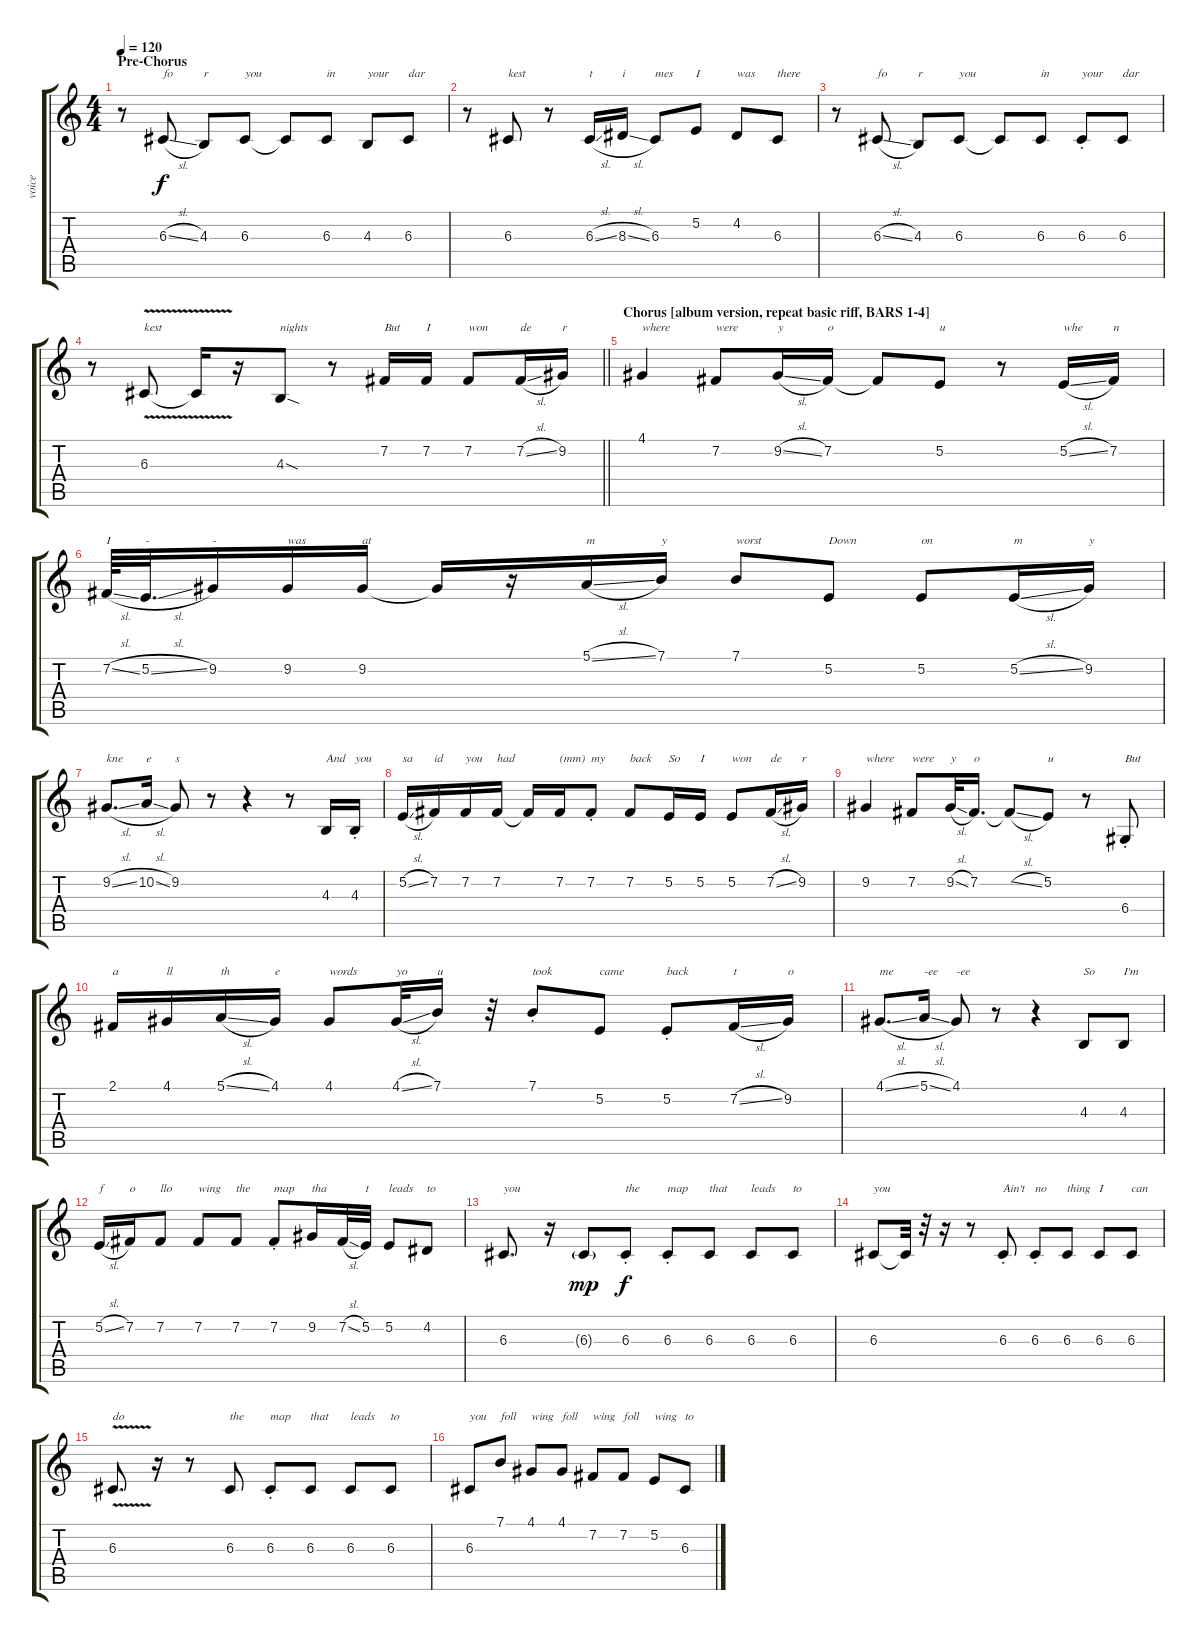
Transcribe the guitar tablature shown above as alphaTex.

\track ("voice" "voice") {instrument lead2sawtooth}
\staff {score tabs}
\tuning (E4 B3 G3 D3 A2 E2) {hide}
\ts (4 4)
\section ("" "Pre-Chorus")
\tempo 120
\clef g2
\ks c
r.8{dy f} 6.3{sl}.8{txt "fo"} 4.3.8{txt "r"} 6.3.8{txt "you"} 6.3{t}.8 6.3.8{txt "in"} 4.3.8{txt "your"} 6.3.8{txt "dar"} |
r.8 6.3.8{txt "kest"} r.8 6.3{sl}.16{txt "t"} 8.3{sl}.16{txt "i"} 6.3.8{txt "mes"} 5.2.8{txt "I"} 4.2.8{txt "was"} 6.3.8{txt "there"} |
r.8 6.3{sl}.8{txt "fo"} 4.3.8{txt "r"} 6.3.8{txt "you"} 6.3{t}.8 6.3.8{txt "in"} 6.3{st}.8{txt "your"} 6.3.8{txt "dar"} |
\barLineRight lightlight
r.8 6.3{v}.8{txt "kest"} 6.3{t}.16 r.16 4.3{sod}.8{txt "nights"} r.8 7.2.16{txt "But"} 7.2.16{txt "I"} 7.2.8{txt "won"} 7.2{sl}.16{txt "de"} 9.2.16{txt "r"} |
\section ("" "Chorus [album version, repeat basic riff, BARS 1-4]")
4.1.4{txt "where"} 7.2.8{txt "were"} 9.2{sl}.16{txt "y"} 7.2.16{txt "o"} 7.2{t}.8 5.2.8{txt "u"} r.8 5.2{sl}.16{txt "whe"} 7.2.16{txt "n"} |
7.2{sl}.64{txt "I"} 5.2{sl}.32{d txt "-"} 9.2.16{txt "-"} 9.2.16{txt "was"} 9.2.16{txt "at"} 9.2{t}.16 r.16 5.1{sl}.16{txt "m"} 7.1.16{txt "y"} 7.1.8{txt "worst"} 5.2.8{txt "Down"} 5.2.8{txt "on"} 5.2{sl}.16{txt "m"} 9.2.16{txt "y"} |
9.2{sl}.8{d txt "kne"} 10.2{sl}.16{txt "e"} 9.2.8{txt "s"} r.8 r.4 r.8 4.3.16{txt "And"} 4.3{st}.16{txt "you"} |
5.2{sl}.16{txt "sa"} 7.2.16{txt "id"} 7.2.16{txt "you"} 7.2.16{txt "had"} 7.2{t}.16 7.2.16{txt "(mm)"} 7.2{st}.8{txt "my"} 7.2.8{txt "back"} 5.2.16{txt "So"} 5.2.16{txt "I"} 5.2.8{txt "won"} 7.2{sl}.16{txt "de"} 9.2.16{txt "r"} |
9.2.4{txt "where"} 7.2.8{txt "were"} 9.2{sl}.32{txt "y"} 7.2.16{d txt "o"} 7.2{sl t}.8 5.2.8{txt "u"} r.8 6.4{st}.8{txt "But"} |
2.1.16{txt "a"} 4.1.16{txt "ll"} 5.1{sl}.16{txt "th"} 4.1.16{txt "e"} 4.1.8{txt "words"} 4.1{sl}.32{txt "yo"} 7.1.16{txt "u"} r.32 7.1{st}.8{txt "took"} 5.2.8{txt "came"} 5.2{st}.8{txt "back"} 7.2{sl}.16{txt "t"} 9.2.16{txt "o"} |
4.1{sl}.8{d txt "me"} 5.1{sl}.16{txt "-ee"} 4.1.8{txt "-ee"} r.8 r.4 4.3.8{txt "So"} 4.3.8{txt "I'm"} |
5.2{sl}.16{txt "f"} 7.2.16{txt "o"} 7.2.8{txt "llo"} 7.2.8{txt "wing"} 7.2.8{txt "the"} 7.2{st}.8{txt "map"} 9.2.16{txt "tha"} 7.2{sl}.32 5.2.32{txt "t"} 5.2.8{txt "leads"} 4.2.8{txt "to"} |
6.3.8{d txt "you"} r.16 6.3{g}.8{dy mp} 6.3{st}.8{txt "the" dy f} 6.3{st}.8{txt "map"} 6.3.8{txt "that"} 6.3.8{txt "leads"} 6.3.8{txt "to"} |
6.3.8{txt "you"} 6.3{t}.32 r.32 r.16 r.8 6.3{st}.8{txt "Ain't"} 6.3{st}.8{txt "no"} 6.3.8{txt "thing"} 6.3.8{txt "I"} 6.3.8{txt "can"} |
6.3{v}.8{d txt "do"} r.16 r.8 6.3.8{txt "the"} 6.3{st}.8{txt "map"} 6.3.8{txt "that"} 6.3.8{txt "leads"} 6.3.8{txt "to"} |
6.3.8{txt "you"} 7.1.8{txt "foll"} 4.1.8{txt "wing"} 4.1.8{txt "foll"} 7.2.8{txt "wing"} 7.2.8{txt "foll"} 5.2.8{txt "wing"} 6.3.8{txt "to"}
